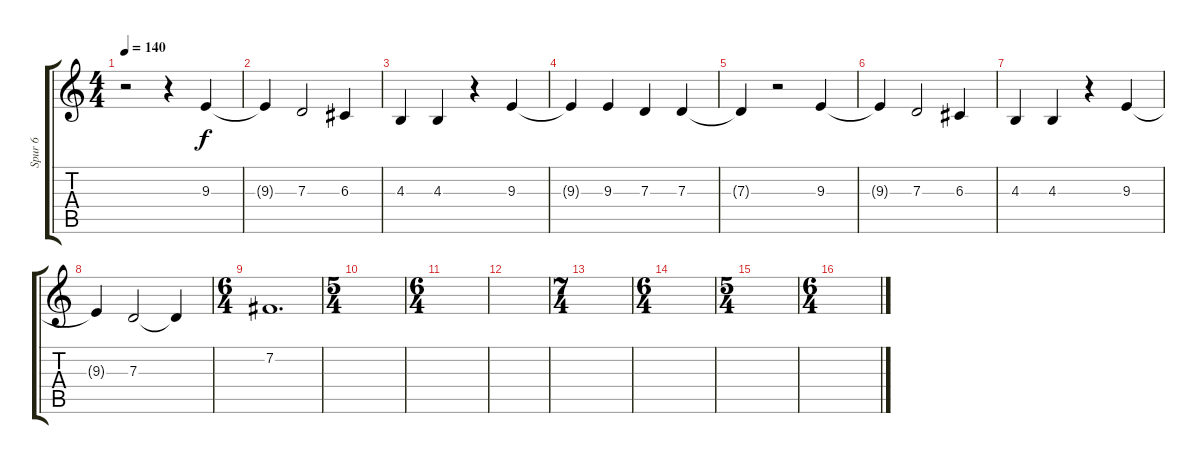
\track ("Spur 6" "Spur 6") {instrument lead6voice}
\staff {score tabs}
\tuning (E4 B3 G3 D3 A2 E2) {hide}
\ts (4 4)
\tempo 140
\clef g2
\ks c
r.2{dy f} r.4 9.3.4 |
9.3{t}.4 7.3.2 6.3.4 |
4.3.4 4.3.4 r.4 9.3.4 |
9.3{t}.4 9.3.4 7.3.4 7.3.4 |
7.3{t}.4 r.2 9.3.4 |
9.3{t}.4 7.3.2 6.3.4 |
4.3.4 4.3.4 r.4 9.3.4 |
9.3{t}.4 7.3.2 7.3{t}.4 |
\ts (6 4)
7.2.1{d} |
\ts (5 4)
|
\ts (6 4)
|
|
\ts (7 4)
|
\ts (6 4)
|
\ts (5 4)
|
\ts (6 4)
